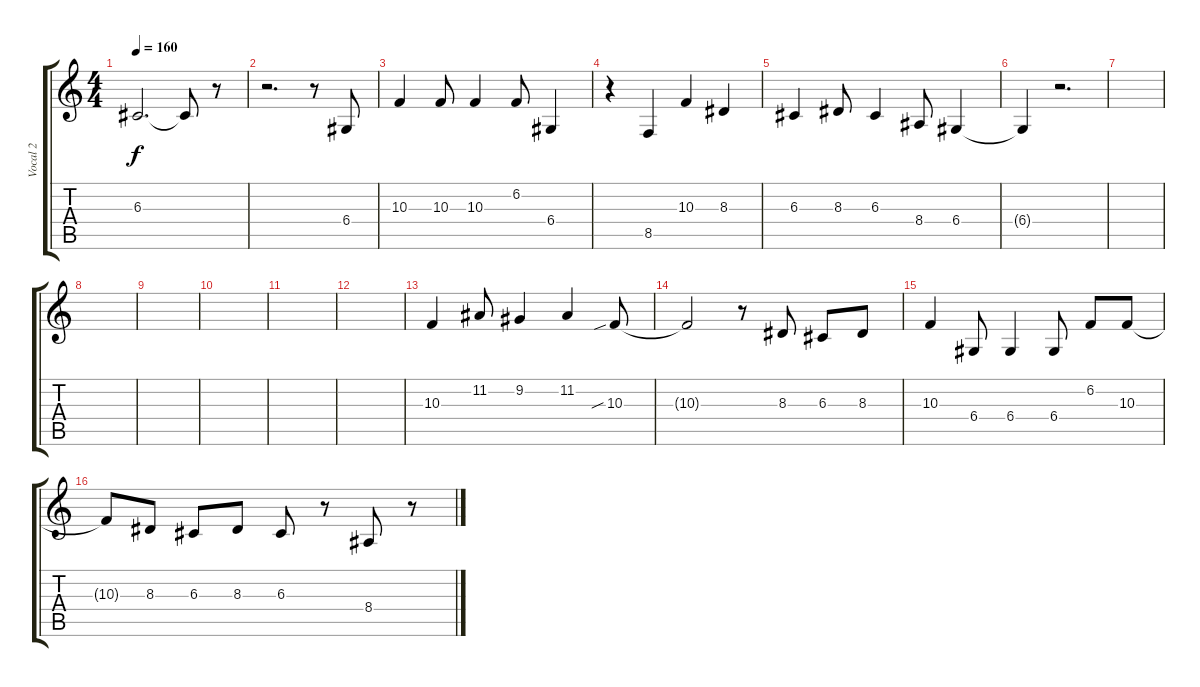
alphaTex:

\track ("Vocal 2" "Vocal 2") {instrument clarinet}
\staff {score tabs}
\tuning (E4 B3 G3 D3 A2 E2) {hide}
\ts (4 4)
\tempo 160
\clef g2
\ks c
6.3.2{d dy f} 6.3{t}.8 r.8 |
r.2{d} r.8 6.4.8 |
10.3.4 10.3.8 10.3.4 6.2.8 6.4.4 |
r.4 8.5.4 10.3.4 8.3.4 |
6.3.4 8.3.8 6.3.4 8.4.8 6.4.4 |
6.4{t}.4 r.2{d} |
|
|
|
|
|
|
10.3.4 11.2.8 9.2.4 11.2.4 10.3{sib}.8 |
10.3{t}.2 r.8 8.3.8 6.3.8 8.3.8 |
10.3.4 6.4.8 6.4.4 6.4.8 6.2.8 10.3.8 |
10.3{t}.8 8.3.8 6.3.8 8.3.8 6.3.8 r.8 8.4.8 r.8
